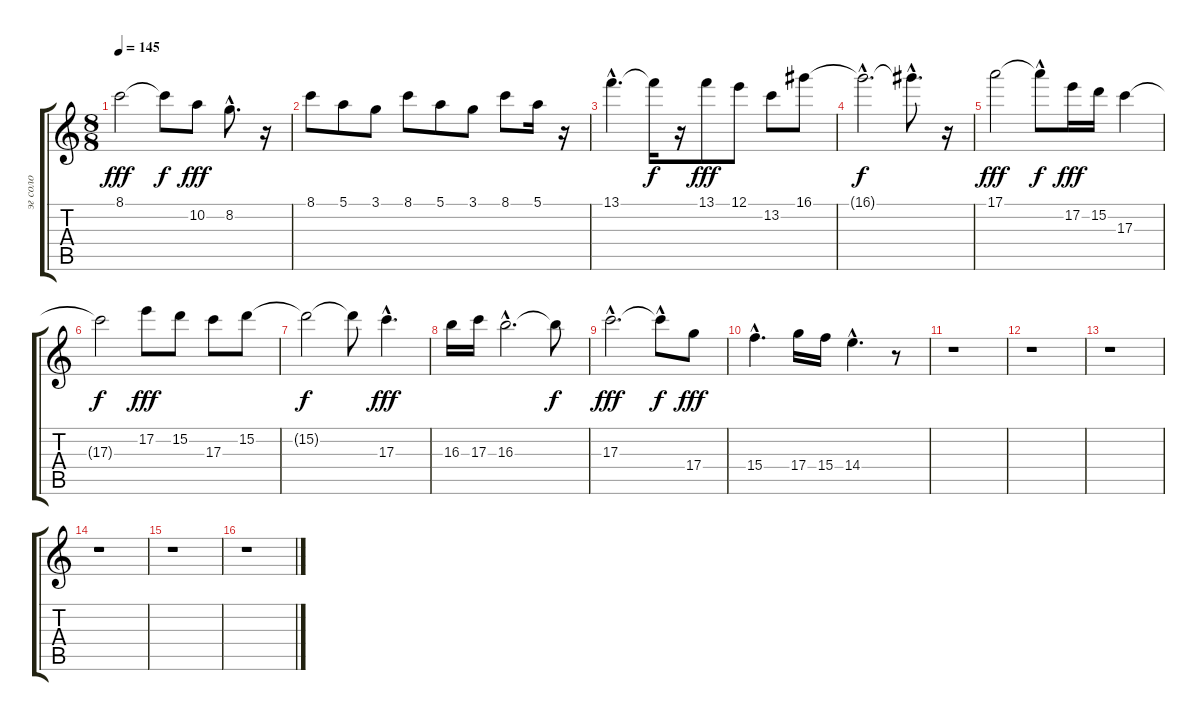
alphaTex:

\track ("эг соло" "эг соло") {instrument overdrivenguitar}
\staff {score tabs}
\tuning (E4 B3 G3 D3 A2 E2) {hide}
\ts (8 8)
\tempo 145
\clef g2
\ks c
8.1.2{dy fff} 8.1{t}.8{dy f} 10.2.8{dy fff} 8.2{hac}.8{d} r.16 |
8.1.8 5.1.8 3.1.8 8.1.8 5.1.8 3.1.8 8.1.8 5.1.16 r.16 |
13.1{hac}.4{d} 13.1{t}.16{dy f} r.16 13.1.8{dy fff} 12.1.8 13.2.8 16.1.8 |
16.1{hac t}.2{d dy f} 16.1{hac t}.8{d} r.16 |
17.1.2{dy fff} 17.1{hac t}.8{dy f} 17.2.16{dy fff} 15.2.16 17.3.4 |
17.3{t}.2{dy f} 17.2.8{dy fff} 15.2.8 17.3.8 15.2.8 |
15.2{t}.2{dy f} 15.2{t}.8 17.3{hac}.4{d dy fff} |
16.3.16 17.3.16 16.3{hac}.2{d} 16.3{t}.8{dy f} |
17.3{hac}.2{d dy fff} 17.3{hac t}.8{dy f} 17.4.8{dy fff} |
15.4{hac}.4{d} 17.4.16 15.4.16 14.4{hac}.4{d} r.8 |
r.1 |
r.1 |
r.1 |
r.1 |
r.1 |
r.1
